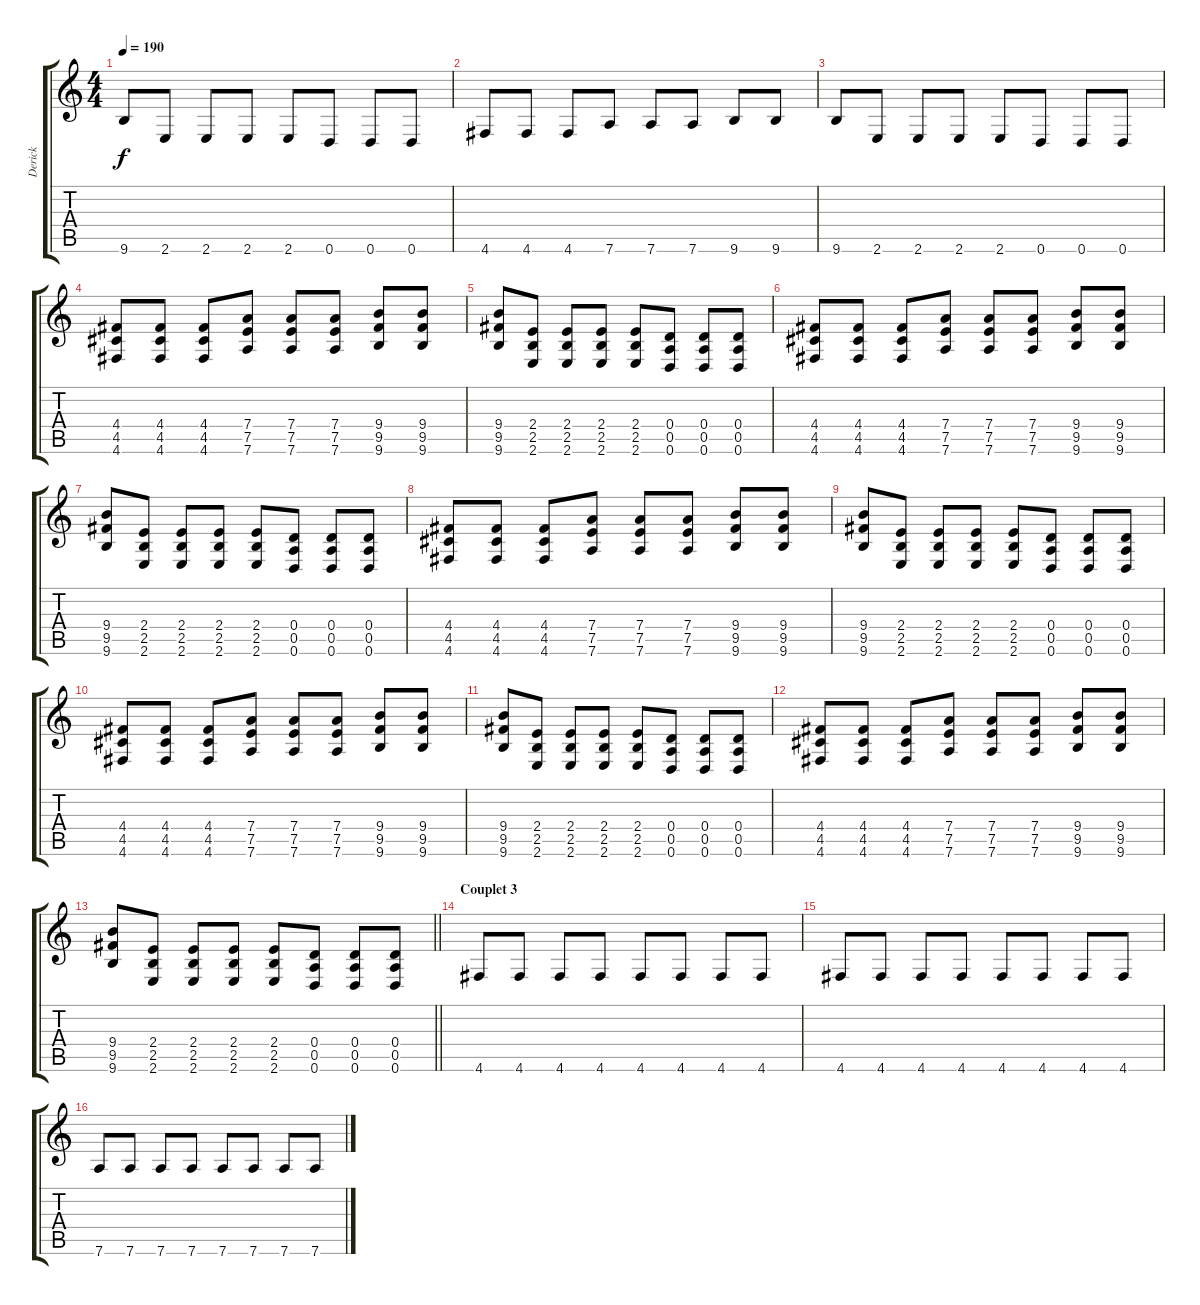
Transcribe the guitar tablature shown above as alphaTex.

\track ("Derick" "Derick") {instrument overdrivenguitar}
\staff {score tabs}
\tuning (E4 B3 G3 D3 A2 D2) {hide}
\ts (4 4)
\tempo 190
\clef g2
\ks c
9.6.8{dy f} 2.6.8 2.6.8 2.6.8 2.6.8 0.6.8 0.6.8 0.6.8 |
4.6.8 4.6.8 4.6.8 7.6.8 7.6.8 7.6.8 9.6.8 9.6.8 |
9.6.8 2.6.8 2.6.8 2.6.8 2.6.8 0.6.8 0.6.8 0.6.8 |
(4.4 4.5 4.6).8 (4.4 4.5 4.6).8 (4.4 4.5 4.6).8 (7.4 7.5 7.6).8 (7.4 7.5 7.6).8 (7.4 7.5 7.6).8 (9.4 9.5 9.6).8 (9.4 9.5 9.6).8 |
(9.4 9.5 9.6).8 (2.4 2.5 2.6).8 (2.4 2.5 2.6).8 (2.4 2.5 2.6).8 (2.4 2.5 2.6).8 (0.4 0.5 0.6).8 (0.4 0.5 0.6).8 (0.4 0.5 0.6).8 |
(4.4 4.5 4.6).8 (4.4 4.5 4.6).8 (4.4 4.5 4.6).8 (7.4 7.5 7.6).8 (7.4 7.5 7.6).8 (7.4 7.5 7.6).8 (9.4 9.5 9.6).8 (9.4 9.5 9.6).8 |
(9.4 9.5 9.6).8 (2.4 2.5 2.6).8 (2.4 2.5 2.6).8 (2.4 2.5 2.6).8 (2.4 2.5 2.6).8 (0.4 0.5 0.6).8 (0.4 0.5 0.6).8 (0.4 0.5 0.6).8 |
(4.4 4.5 4.6).8 (4.4 4.5 4.6).8 (4.4 4.5 4.6).8 (7.4 7.5 7.6).8 (7.4 7.5 7.6).8 (7.4 7.5 7.6).8 (9.4 9.5 9.6).8 (9.4 9.5 9.6).8 |
(9.4 9.5 9.6).8 (2.4 2.5 2.6).8 (2.4 2.5 2.6).8 (2.4 2.5 2.6).8 (2.4 2.5 2.6).8 (0.4 0.5 0.6).8 (0.4 0.5 0.6).8 (0.4 0.5 0.6).8 |
(4.4 4.5 4.6).8 (4.4 4.5 4.6).8 (4.4 4.5 4.6).8 (7.4 7.5 7.6).8 (7.4 7.5 7.6).8 (7.4 7.5 7.6).8 (9.4 9.5 9.6).8 (9.4 9.5 9.6).8 |
(9.4 9.5 9.6).8 (2.4 2.5 2.6).8 (2.4 2.5 2.6).8 (2.4 2.5 2.6).8 (2.4 2.5 2.6).8 (0.4 0.5 0.6).8 (0.4 0.5 0.6).8 (0.4 0.5 0.6).8 |
(4.4 4.5 4.6).8 (4.4 4.5 4.6).8 (4.4 4.5 4.6).8 (7.4 7.5 7.6).8 (7.4 7.5 7.6).8 (7.4 7.5 7.6).8 (9.4 9.5 9.6).8 (9.4 9.5 9.6).8 |
\barLineRight lightlight
(9.4 9.5 9.6).8 (2.4 2.5 2.6).8 (2.4 2.5 2.6).8 (2.4 2.5 2.6).8 (2.4 2.5 2.6).8 (0.4 0.5 0.6).8 (0.4 0.5 0.6).8 (0.4 0.5 0.6).8 |
\section ("" "Couplet 3")
4.6.8 4.6.8 4.6.8 4.6.8 4.6.8 4.6.8 4.6.8 4.6.8 |
4.6.8 4.6.8 4.6.8 4.6.8 4.6.8 4.6.8 4.6.8 4.6.8 |
7.6.8 7.6.8 7.6.8 7.6.8 7.6.8 7.6.8 7.6.8 7.6.8
